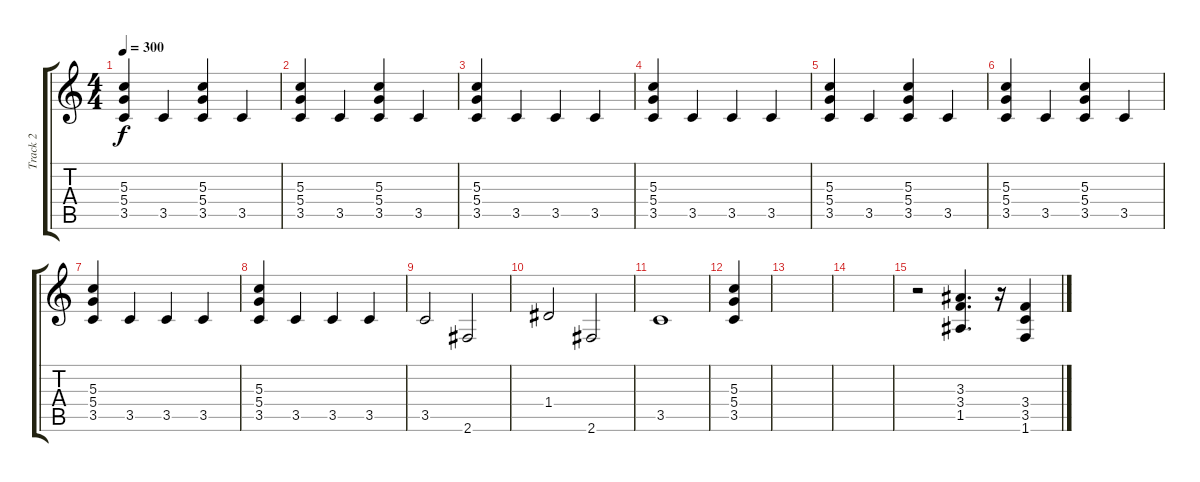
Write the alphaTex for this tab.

\track ("Track 2" "Track 2") {instrument acousticguitarsteel}
\staff {score tabs}
\tuning (E4 B3 G3 D3 A2 E2) {hide}
\ts (4 4)
\tempo 300
\clef g2
\ks c
(5.3 5.4 3.5).4{dy f} 3.5.4 (5.3 5.4 3.5).4 3.5.4 |
(5.3 5.4 3.5).4 3.5.4 (5.3 5.4 3.5).4 3.5.4 |
(5.3 5.4 3.5).4 3.5.4 3.5.4 3.5.4 |
(5.3 5.4 3.5).4 3.5.4 3.5.4 3.5.4 |
(5.3 5.4 3.5).4 3.5.4 (5.3 5.4 3.5).4 3.5.4 |
(5.3 5.4 3.5).4 3.5.4 (5.3 5.4 3.5).4 3.5.4 |
(5.3 5.4 3.5).4 3.5.4 3.5.4 3.5.4 |
(5.3 5.4 3.5).4 3.5.4 3.5.4 3.5.4 |
3.5.2 2.6.2 |
1.4.2 2.6.2 |
3.5.1 |
(5.3 5.4 3.5).4 |
|
|
r.2 (3.3 3.4 1.5).4{d} r.16 (3.4 3.5 1.6).4
